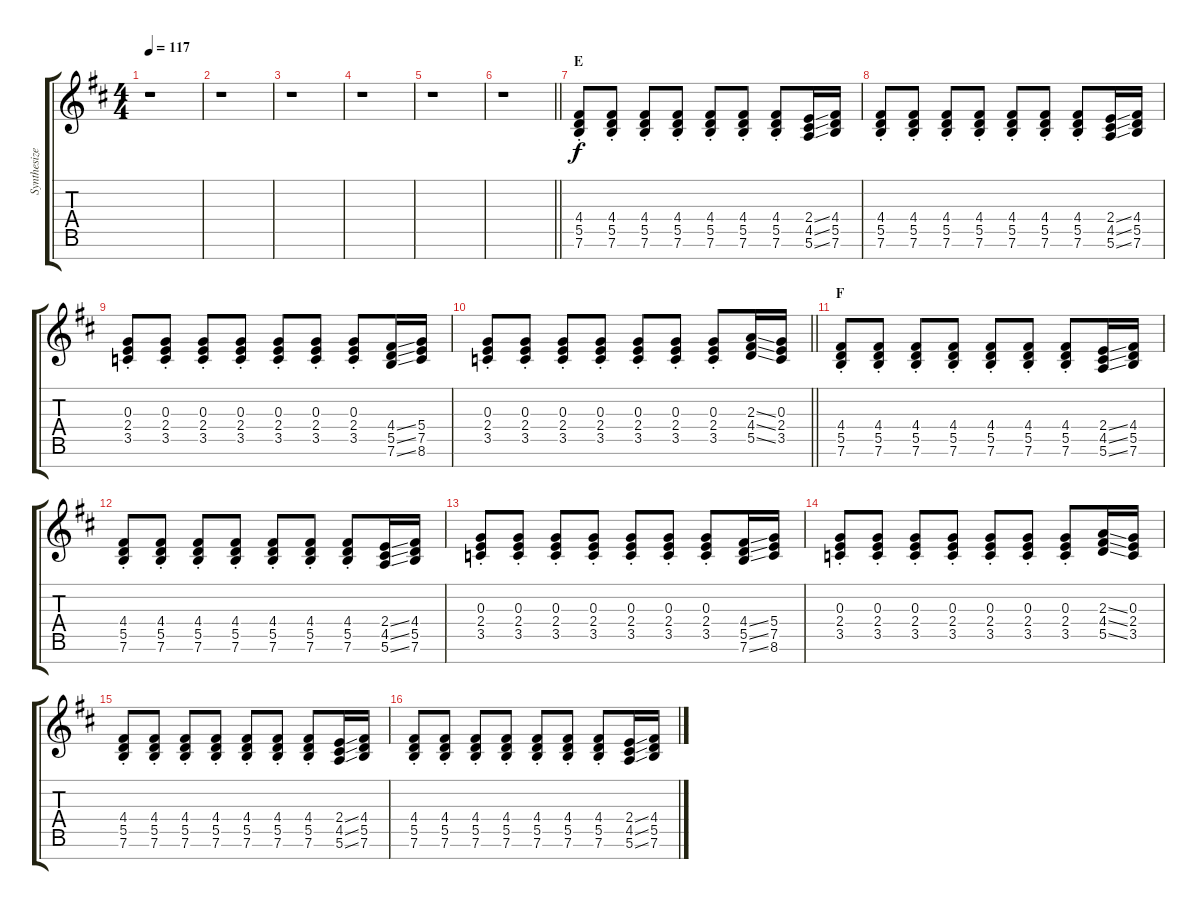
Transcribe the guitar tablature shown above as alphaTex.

\track ("Synthesizer" "Synthesize") {instrument lead2sawtooth}
\staff {score tabs}
\tuning (E5 B4 G4 D4 A3 E3 B2) {hide}
\ts (4 4)
\tempo 117
\clef g2
\ks d
r.1{dy f} |
r.1 |
r.1 |
r.1 |
r.1 |
\barLineRight lightlight
r.1 |
\section ("" "E")
(4.4{st} 5.5{st} 7.6{st}).8 (4.4{st} 5.5{st} 7.6{st}).8 (4.4{st} 5.5{st} 7.6{st}).8 (4.4{st} 5.5{st} 7.6{st}).8 (4.4{st} 5.5{st} 7.6{st}).8 (4.4{st} 5.5{st} 7.6{st}).8 (4.4{st} 5.5{st} 7.6{st}).8 (2.4{ss} 4.5{ss} 5.6{ss}).16 (4.4 5.5 7.6).16 |
(4.4{st} 5.5{st} 7.6{st}).8 (4.4{st} 5.5{st} 7.6{st}).8 (4.4{st} 5.5{st} 7.6{st}).8 (4.4{st} 5.5{st} 7.6{st}).8 (4.4{st} 5.5{st} 7.6{st}).8 (4.4{st} 5.5{st} 7.6{st}).8 (4.4{st} 5.5{st} 7.6{st}).8 (2.4{ss} 4.5{ss} 5.6{ss}).16 (4.4 5.5 7.6).16 |
(0.3{st} 2.4{st} 3.5{st}).8 (0.3{st} 2.4{st} 3.5{st}).8 (0.3{st} 2.4{st} 3.5{st}).8 (0.3{st} 2.4{st} 3.5{st}).8 (0.3{st} 2.4{st} 3.5{st}).8 (0.3{st} 2.4{st} 3.5{st}).8 (0.3{st} 2.4{st} 3.5{st}).8 (4.4{ss} 5.5{ss} 7.6{ss}).16 (5.4 7.5 8.6).16 |
\barLineRight lightlight
(0.3{st} 2.4{st} 3.5{st}).8 (0.3{st} 2.4{st} 3.5{st}).8 (0.3{st} 2.4{st} 3.5{st}).8 (0.3{st} 2.4{st} 3.5{st}).8 (0.3{st} 2.4{st} 3.5{st}).8 (0.3{st} 2.4{st} 3.5{st}).8 (0.3{st} 2.4{st} 3.5{st}).8 (2.3{ss} 4.4{ss} 5.5{ss}).16 (0.3 2.4 3.5).16 |
\section ("" "F")
(4.4{st} 5.5{st} 7.6{st}).8 (4.4{st} 5.5{st} 7.6{st}).8 (4.4{st} 5.5{st} 7.6{st}).8 (4.4{st} 5.5{st} 7.6{st}).8 (4.4{st} 5.5{st} 7.6{st}).8 (4.4{st} 5.5{st} 7.6{st}).8 (4.4{st} 5.5{st} 7.6{st}).8 (2.4{ss} 4.5{ss} 5.6{ss}).16 (4.4 5.5 7.6).16 |
(4.4{st} 5.5{st} 7.6{st}).8 (4.4{st} 5.5{st} 7.6{st}).8 (4.4{st} 5.5{st} 7.6{st}).8 (4.4{st} 5.5{st} 7.6{st}).8 (4.4{st} 5.5{st} 7.6{st}).8 (4.4{st} 5.5{st} 7.6{st}).8 (4.4{st} 5.5{st} 7.6{st}).8 (2.4{ss} 4.5{ss} 5.6{ss}).16 (4.4 5.5 7.6).16 |
(0.3{st} 2.4{st} 3.5{st}).8 (0.3{st} 2.4{st} 3.5{st}).8 (0.3{st} 2.4{st} 3.5{st}).8 (0.3{st} 2.4{st} 3.5{st}).8 (0.3{st} 2.4{st} 3.5{st}).8 (0.3{st} 2.4{st} 3.5{st}).8 (0.3{st} 2.4{st} 3.5{st}).8 (4.4{ss} 5.5{ss} 7.6{ss}).16 (5.4 7.5 8.6).16 |
(0.3{st} 2.4{st} 3.5{st}).8 (0.3{st} 2.4{st} 3.5{st}).8 (0.3{st} 2.4{st} 3.5{st}).8 (0.3{st} 2.4{st} 3.5{st}).8 (0.3{st} 2.4{st} 3.5{st}).8 (0.3{st} 2.4{st} 3.5{st}).8 (0.3{st} 2.4{st} 3.5{st}).8 (2.3{ss} 4.4{ss} 5.5{ss}).16 (0.3 2.4 3.5).16 |
(4.4{st} 5.5{st} 7.6{st}).8 (4.4{st} 5.5{st} 7.6{st}).8 (4.4{st} 5.5{st} 7.6{st}).8 (4.4{st} 5.5{st} 7.6{st}).8 (4.4{st} 5.5{st} 7.6{st}).8 (4.4{st} 5.5{st} 7.6{st}).8 (4.4{st} 5.5{st} 7.6{st}).8 (2.4{ss} 4.5{ss} 5.6{ss}).16 (4.4 5.5 7.6).16 |
(4.4{st} 5.5{st} 7.6{st}).8 (4.4{st} 5.5{st} 7.6{st}).8 (4.4{st} 5.5{st} 7.6{st}).8 (4.4{st} 5.5{st} 7.6{st}).8 (4.4{st} 5.5{st} 7.6{st}).8 (4.4{st} 5.5{st} 7.6{st}).8 (4.4{st} 5.5{st} 7.6{st}).8 (2.4{ss} 4.5{ss} 5.6{ss}).16 (4.4 5.5 7.6).16
